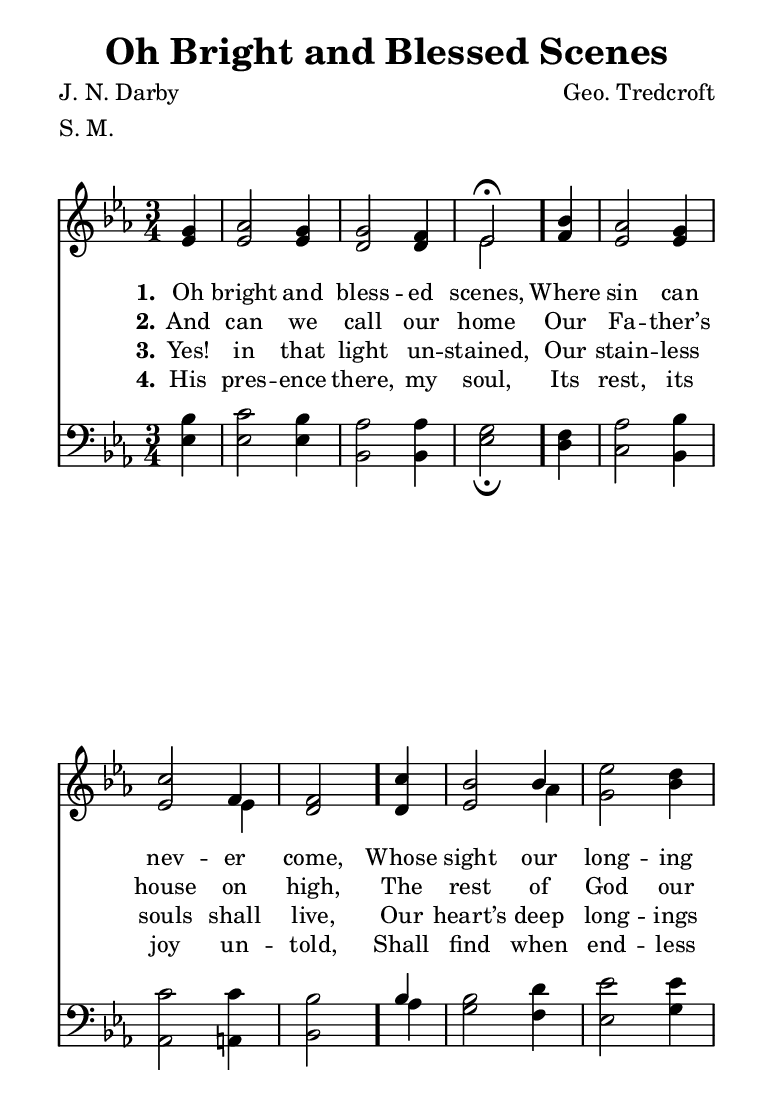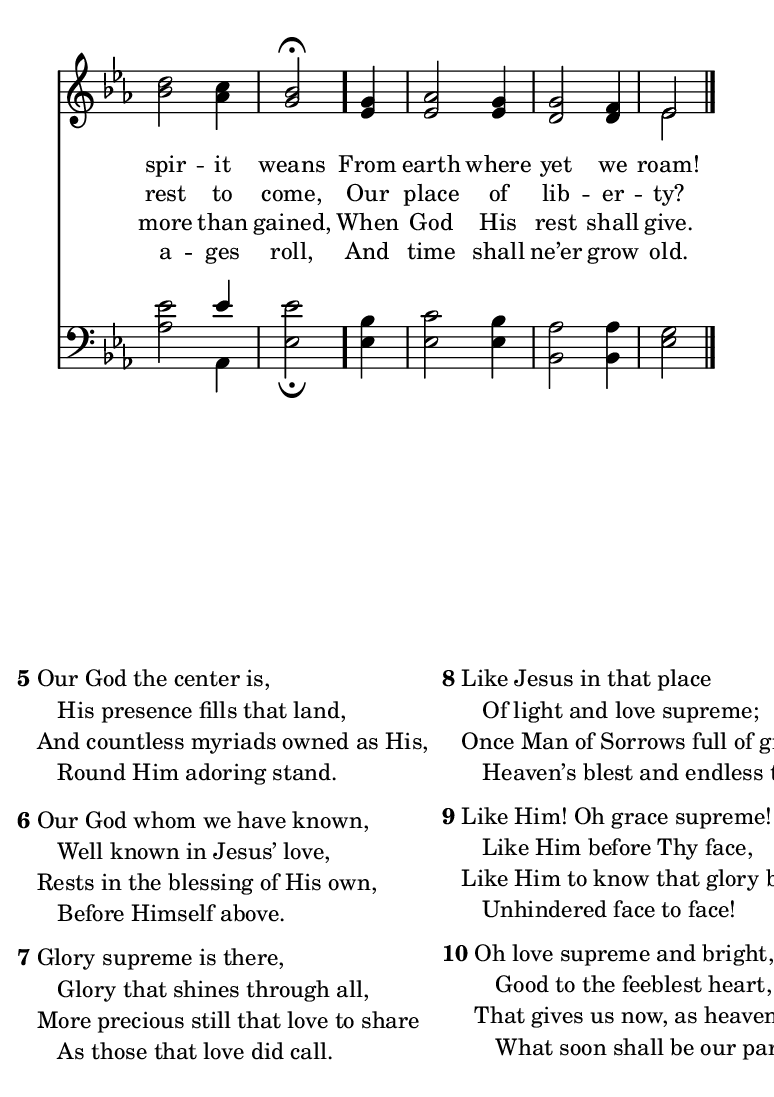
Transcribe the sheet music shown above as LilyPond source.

\include "common/global.ily"
\paper {
  \include "common/paper.ily"
  ragged-last-bottom = ##t
  system-system-spacing.padding = 8
}

\header{
  hymnnumber = "217"
  title = "Oh Bright and Blessed Scenes"
  tunename = "Solyma"
  meter = "S. M."
  poet = "J. N. Darby"
  composer = "Geo. Tredcroft"
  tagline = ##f
}

ta = { \tempo 4=110 }
tb = { \tempo 4=55 }

global = {
  \include "common/overrides.ily"
  \override Staff.TimeSignature.style = #'numbered
  \time 3/4
  \override Score.MetronomeMark.transparent = ##t % hide all fermata changes too
  \ta
  \key ees \major
  \partial 4
  \autoBeamOff
}

notesSoprano = {
\global
\relative c'' {

  g4 | aes2 g4 | g2 f4 | \tb ees2\fermata \ta
  bes'4 | aes2 g4 | c2 f,4 | f2 \eogbreak
  c'4 | bes2 bes4 | ees2 d4 | d2 c4 | \tb bes2\fermata \ta
  g4 | aes2 g4 | g2 f4 | ees2

  \bar "|."

}
}

notesAlto = {
\global
\relative e' {

  ees4 | ees2 ees4 | d2 d4 | ees2
  f4 | ees2 ees4 | ees2 ees4 | d2
  d4 | ees2 aes4 | g2 bes4 | bes2 aes4 | g2
  ees4 | ees2 ees4 | d2 d4 | ees2

}
}

notesTenor = {
\global
\relative a {

  bes4 | c2 bes4 | aes2 aes4 | g2
  f4 | aes2 bes4 | c2 c4 | bes2
  bes4 | bes2 d4 | ees2 ees4 | ees2 ees4 | ees2
  bes4 | c2 bes4 | aes2 aes4 | g2

}
}

notesBass = {
\global
\relative f {

  ees4 | ees2 ees4 | bes2 bes4 | ees2_\fermata
  d4 | c2 bes4 | aes2 a4 | bes2
  aes'4 | g2 f4 | ees2 g4 | aes2 aes,4 | ees'2_\fermata
  ees4 | ees2 ees4 | bes2 bes4 | ees2

}
}

wordsA = \lyricmode {
\set stanza = "1."

Oh bright and bless -- ed scenes, \bar "."
Where sin can nev -- er come, \bar "."
Whose sight our long -- ing spir -- it weans \bar "."
From earth where yet we roam! \bar "."

}

wordsB = \lyricmode {
\set stanza = "2."

And can we call our home
Our Fa -- ther’s house on high,
The rest of God our rest to come,
Our place of lib -- er -- ty?

}

wordsC = \lyricmode {
\set stanza = "3."

Yes! in that light un -- stained,
Our stain -- less souls shall live,
Our heart’s deep long -- ings more than gained,
When God His rest shall give.

}

wordsD = \lyricmode {
\set stanza = "4."

His pres -- ence there, my soul,
Its rest, its joy un -- told,
Shall find when end -- less a -- ges roll,
And time shall ne’er grow old.

}

wordsE = \markuplist {

\line { Our God the center is, }
\line { { \hspace #2 } His presence fills that land, }
\line { And countless myriads owned as His, }
\line { { \hspace #2 } Round Him adoring stand. }

}

wordsF = \markuplist {

\line { Our God whom we have known, }
\line { { \hspace #2 } Well known in Jesus’ love, }
\line { Rests in the blessing of His own, }
\line { { \hspace #2 } Before Himself above. }

}

wordsG = \markuplist {

\line { Glory supreme is there, }
\line { { \hspace #2 } Glory that shines through all, }
\line { More precious still that love to share }
\line { { \hspace #2 } As those that love did call. }

}

wordsH = \markuplist {

\line { Like Jesus in that place }
\line { { \hspace #2 } Of light and love supreme; }
\line { Once Man of Sorrows full of grace, }
\line { { \hspace #2 } Heaven’s blest and endless theme. }

}

wordsI = \markuplist {

\line { Like Him! Oh grace supreme! }
\line { { \hspace #2 } Like Him before Thy face, }
\line { Like Him to know that glory beam }
\line { { \hspace #2 } Unhindered face to face! }

}

wordsJ = \markuplist {

\line { Oh love supreme and bright, }
\line { { \hspace #2 } Good to the feeblest heart, }
\line { That gives us now, as heavenly light }
\line { { \hspace #2 } What soon shall be our part. }

}

\score {
  \context ChoirStaff <<
    \context Staff = upper <<
      \set Staff.autoBeaming = ##f
      \set ChoirStaff.systemStartDelimiter = #'SystemStartBar
      \set ChoirStaff.printPartCombineTexts = ##f
      \partcombine #'(2 . 9) \notesSoprano \notesAlto
      \context NullVoice = sopranos { \voiceOne << \notesSoprano >> }
      \context NullVoice = altos { \voiceTwo << \notesAlto >> }
      \context Lyrics = one   \lyricsto sopranos \wordsA
      \context Lyrics = two   \lyricsto sopranos \wordsB
      \context Lyrics = three \lyricsto sopranos \wordsC
      \context Lyrics = four  \lyricsto sopranos \wordsD
    >>
    \context Staff = men <<
      \set Staff.autoBeaming = ##f
      \clef bass
      \set ChoirStaff.printPartCombineTexts = ##f
      \partcombine #'(2 . 9) \notesTenor \notesBass
      \context NullVoice = tenors { \voiceOne << \notesTenor >> }
      \context NullVoice = basses { \voiceTwo << \notesBass >> }
    >>
  >>
  \layout {
    \include "common/layout.ily"
  }
  \midi{
    \include "common/midi.ily"
  }
}

\noPageBreak

\markup { \fill-line {
  \hspace #0.1
  \column {
  \line{ \bold 5 \column { \wordsE } } \combine \null \vspace #0.4
  \line{ \bold 6 \column { \wordsF } } \combine \null \vspace #0.4
  \line{ \bold 7 \column { \wordsG } }
  }
  \hspace #0.1
  \column {
  \line{ \bold 8 \column { \wordsH } } \combine \null \vspace #0.4
  \line{ \bold 9 \column { \wordsI } } \combine \null \vspace #0.4
  \line{ \bold 10 \column { \wordsJ } }
  }
  \hspace #0.1
} }

\version "2.19.49"  % necessary for upgrading to future LilyPond versions.

% vi:set et ts=2 sw=2 ai nocindent syntax=lilypond:
